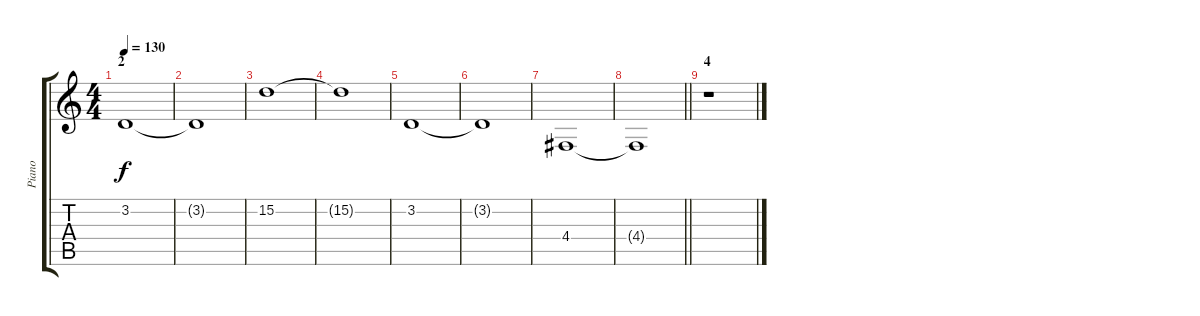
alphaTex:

\track ("Piano" "Piano") {instrument acousticgrandpiano}
\staff {score tabs}
\tuning (E4 B3 G3 D3 A2 E2) {hide}
\ts (4 4)
\section ("" "2")
\tempo 130
\clef g2
\ks c
3.2.1{dy f} |
3.2{t}.1 |
15.2.1 |
15.2{t}.1 |
3.2.1 |
3.2{t}.1 |
4.4.1 |
\barLineRight lightlight
4.4{t}.1 |
\section ("" "4")
r.1
